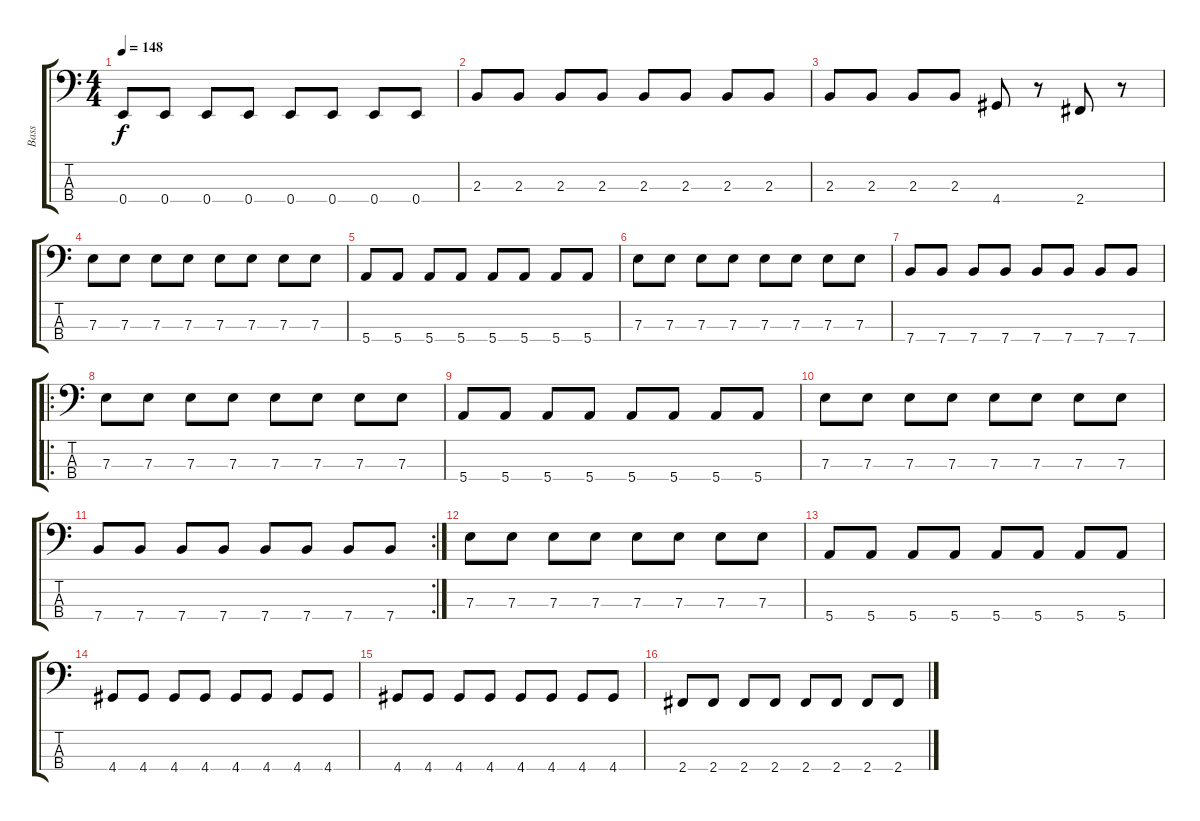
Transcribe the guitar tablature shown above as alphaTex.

\track ("Bass" "Bass") {instrument acousticbass}
\staff {score tabs}
\tuning (G2 D2 A1 E1) {hide}
\ts (4 4)
\tempo 148
\clef f4
\ks c
0.4.8{dy f} 0.4.8 0.4.8 0.4.8 0.4.8 0.4.8 0.4.8 0.4.8 |
2.3.8 2.3.8 2.3.8 2.3.8 2.3.8 2.3.8 2.3.8 2.3.8 |
2.3.8 2.3.8 2.3.8 2.3.8 4.4.8 r.8 2.4.8 r.8 |
7.3.8 7.3.8 7.3.8 7.3.8 7.3.8 7.3.8 7.3.8 7.3.8 |
5.4.8 5.4.8 5.4.8 5.4.8 5.4.8 5.4.8 5.4.8 5.4.8 |
7.3.8 7.3.8 7.3.8 7.3.8 7.3.8 7.3.8 7.3.8 7.3.8 |
7.4.8 7.4.8 7.4.8 7.4.8 7.4.8 7.4.8 7.4.8 7.4.8 |
\ro
7.3.8 7.3.8 7.3.8 7.3.8 7.3.8 7.3.8 7.3.8 7.3.8 |
5.4.8 5.4.8 5.4.8 5.4.8 5.4.8 5.4.8 5.4.8 5.4.8 |
7.3.8 7.3.8 7.3.8 7.3.8 7.3.8 7.3.8 7.3.8 7.3.8 |
\rc 2
7.4.8 7.4.8 7.4.8 7.4.8 7.4.8 7.4.8 7.4.8 7.4.8 |
7.3.8 7.3.8 7.3.8 7.3.8 7.3.8 7.3.8 7.3.8 7.3.8 |
5.4.8 5.4.8 5.4.8 5.4.8 5.4.8 5.4.8 5.4.8 5.4.8 |
4.4.8 4.4.8 4.4.8 4.4.8 4.4.8 4.4.8 4.4.8 4.4.8 |
4.4.8 4.4.8 4.4.8 4.4.8 4.4.8 4.4.8 4.4.8 4.4.8 |
2.4.8 2.4.8 2.4.8 2.4.8 2.4.8 2.4.8 2.4.8 2.4.8
